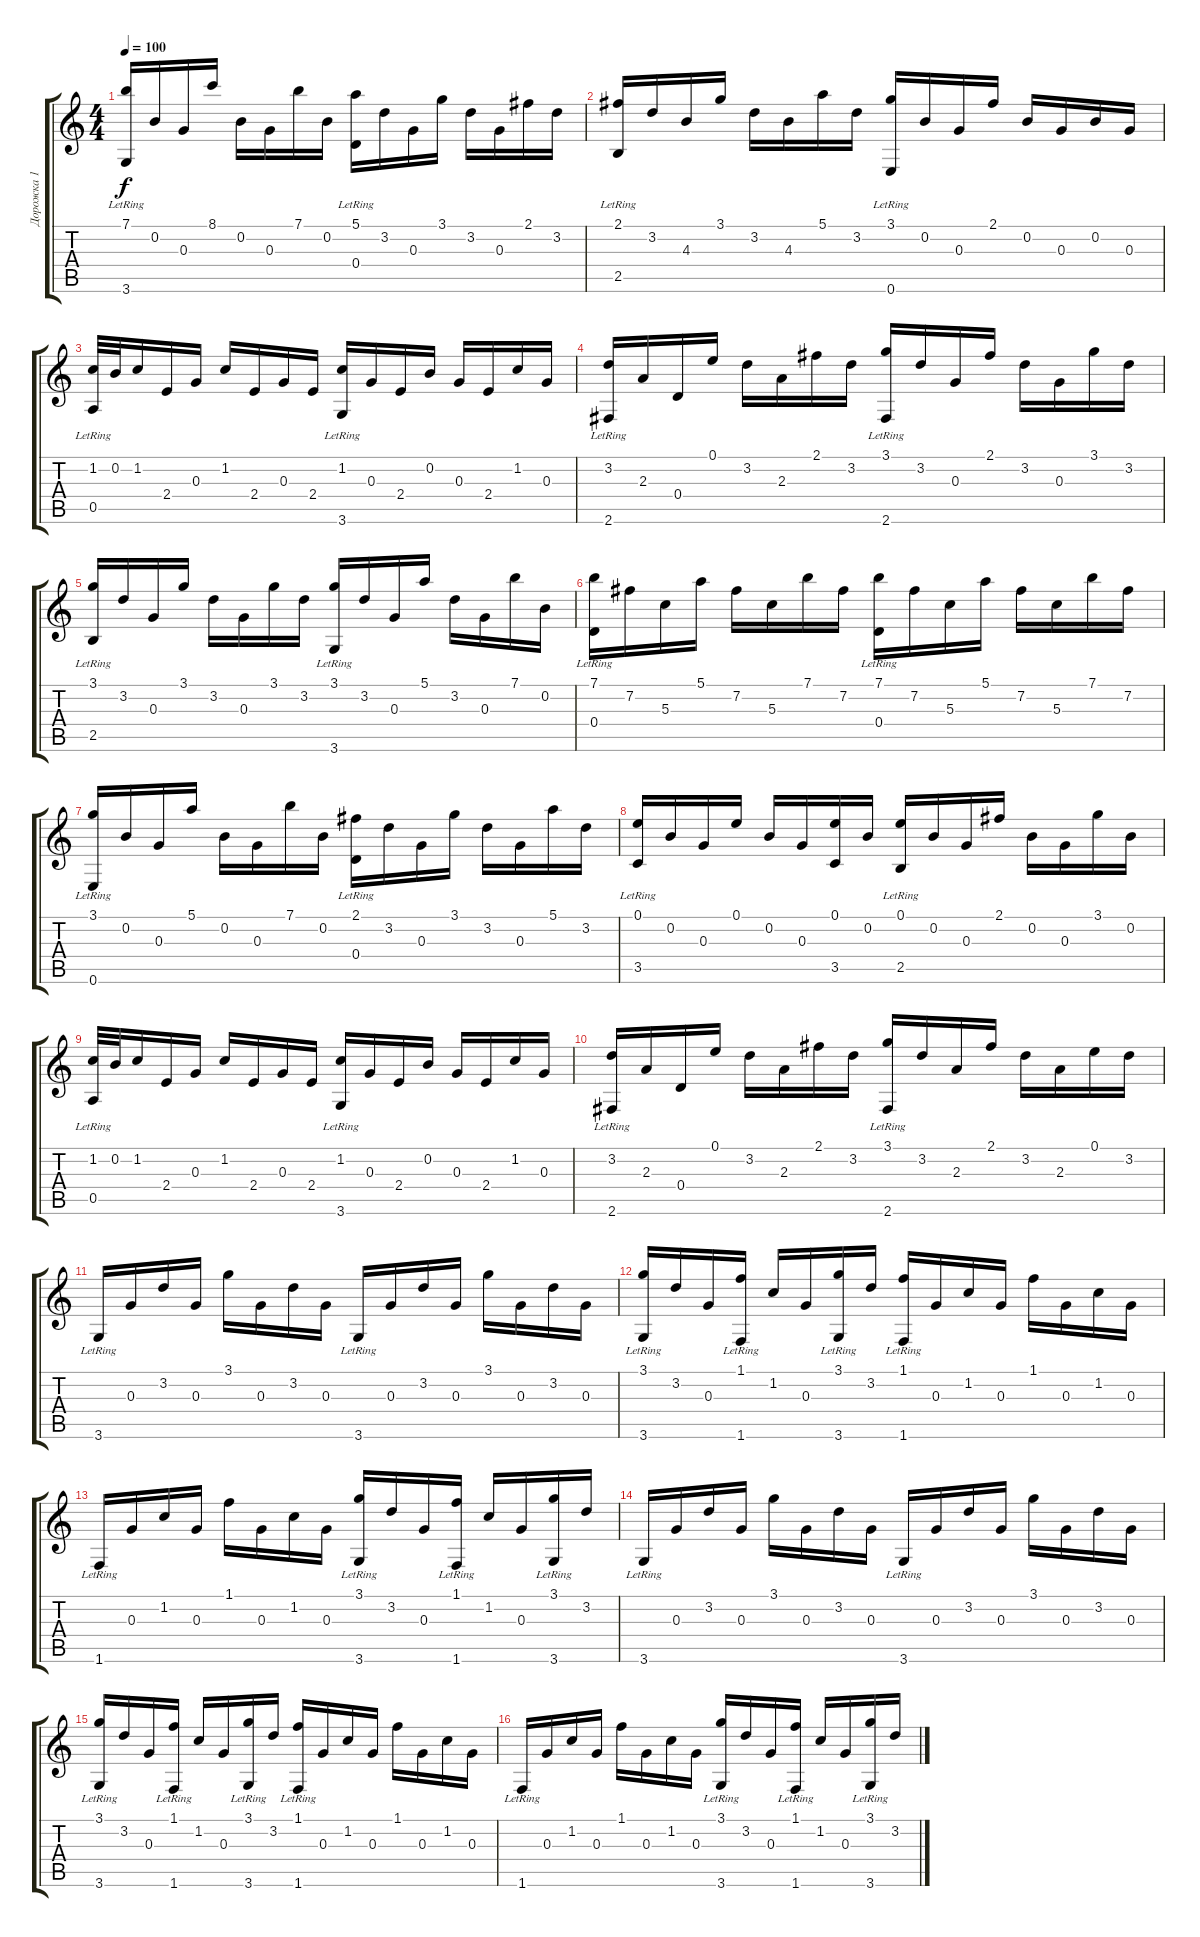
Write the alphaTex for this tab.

\track ("Дорожка 1" "Дорожка 1") {instrument acousticguitarnylon}
\staff {score tabs}
\tuning (E4 B3 G3 D3 A2 E2) {hide}
\ts (4 4)
\tempo 100
\clef g2
\ks c
(7.1 3.6{lr}).16{dy f} 0.2.16 0.3.16 8.1.16 0.2.16 0.3.16 7.1.16 0.2.16 (5.1 0.4{lr}).16 3.2.16 0.3.16 3.1.16 3.2.16 0.3.16 2.1.16 3.2.16 |
(2.1 2.5{lr}).16 3.2.16 4.3.16 3.1.16 3.2.16 4.3.16 5.1.16 3.2.16 (3.1 0.6{lr}).16 0.2.16 0.3.16 2.1.16 0.2.16 0.3.16 0.2.16 0.3.16 |
(1.2 0.5{lr}).32 0.2.32 1.2.16 2.4.16 0.3.16 1.2.16 2.4.16 0.3.16 2.4.16 (1.2 3.6{lr}).16 0.3.16 2.4.16 0.2.16 0.3.16 2.4.16 1.2.16 0.3.16 |
(3.2 2.6{lr}).16 2.3.16 0.4.16 0.1.16 3.2.16 2.3.16 2.1.16 3.2.16 (3.1 2.6{lr}).16 3.2.16 0.3.16 2.1.16 3.2.16 0.3.16 3.1.16 3.2.16 |
(3.1 2.5{lr}).16 3.2.16 0.3.16 3.1.16 3.2.16 0.3.16 3.1.16 3.2.16 (3.1 3.6{lr}).16 3.2.16 0.3.16 5.1.16 3.2.16 0.3.16 7.1.16 0.2.16 |
(7.1 0.4{lr}).16 7.2.16 5.3.16 5.1.16 7.2.16 5.3.16 7.1.16 7.2.16 (7.1 0.4{lr}).16 7.2.16 5.3.16 5.1.16 7.2.16 5.3.16 7.1.16 7.2.16 |
(3.1 0.6{lr}).16 0.2.16 0.3.16 5.1.16 0.2.16 0.3.16 7.1.16 0.2.16 (2.1 0.4{lr}).16 3.2.16 0.3.16 3.1.16 3.2.16 0.3.16 5.1.16 3.2.16 |
(0.1 3.5{lr}).16 0.2.16 0.3.16 0.1.16 0.2.16 0.3.16 (0.1 3.5).16 0.2.16 (0.1 2.5{lr}).16 0.2.16 0.3.16 2.1.16 0.2.16 0.3.16 3.1.16 0.2.16 |
(1.2 0.5{lr}).32 0.2.32 1.2.16 2.4.16 0.3.16 1.2.16 2.4.16 0.3.16 2.4.16 (1.2 3.6{lr}).16 0.3.16 2.4.16 0.2.16 0.3.16 2.4.16 1.2.16 0.3.16 |
(3.2 2.6{lr}).16 2.3.16 0.4.16 0.1.16 3.2.16 2.3.16 2.1.16 3.2.16 (3.1 2.6{lr}).16 3.2.16 2.3.16 2.1.16 3.2.16 2.3.16 0.1.16 3.2.16 |
3.6{lr}.16 0.3.16 3.2.16 0.3.16 3.1.16 0.3.16 3.2.16 0.3.16 3.6{lr}.16 0.3.16 3.2.16 0.3.16 3.1.16 0.3.16 3.2.16 0.3.16 |
(3.1 3.6{lr}).16 3.2.16 0.3.16 (1.1 1.6{lr}).16 1.2.16 0.3.16 (3.1 3.6{lr}).16 3.2.16 (1.1 1.6{lr}).16 0.3.16 1.2.16 0.3.16 1.1.16 0.3.16 1.2.16 0.3.16 |
1.6{lr}.16 0.3.16 1.2.16 0.3.16 1.1.16 0.3.16 1.2.16 0.3.16 (3.1 3.6{lr}).16 3.2.16 0.3.16 (1.1 1.6{lr}).16 1.2.16 0.3.16 (3.1 3.6{lr}).16 3.2.16 |
3.6{lr}.16 0.3.16 3.2.16 0.3.16 3.1.16 0.3.16 3.2.16 0.3.16 3.6{lr}.16 0.3.16 3.2.16 0.3.16 3.1.16 0.3.16 3.2.16 0.3.16 |
(3.1 3.6{lr}).16 3.2.16 0.3.16 (1.1 1.6{lr}).16 1.2.16 0.3.16 (3.1 3.6{lr}).16 3.2.16 (1.1 1.6{lr}).16 0.3.16 1.2.16 0.3.16 1.1.16 0.3.16 1.2.16 0.3.16 |
1.6{lr}.16 0.3.16 1.2.16 0.3.16 1.1.16 0.3.16 1.2.16 0.3.16 (3.1 3.6{lr}).16 3.2.16 0.3.16 (1.1 1.6{lr}).16 1.2.16 0.3.16 (3.1 3.6{lr}).16 3.2.16
